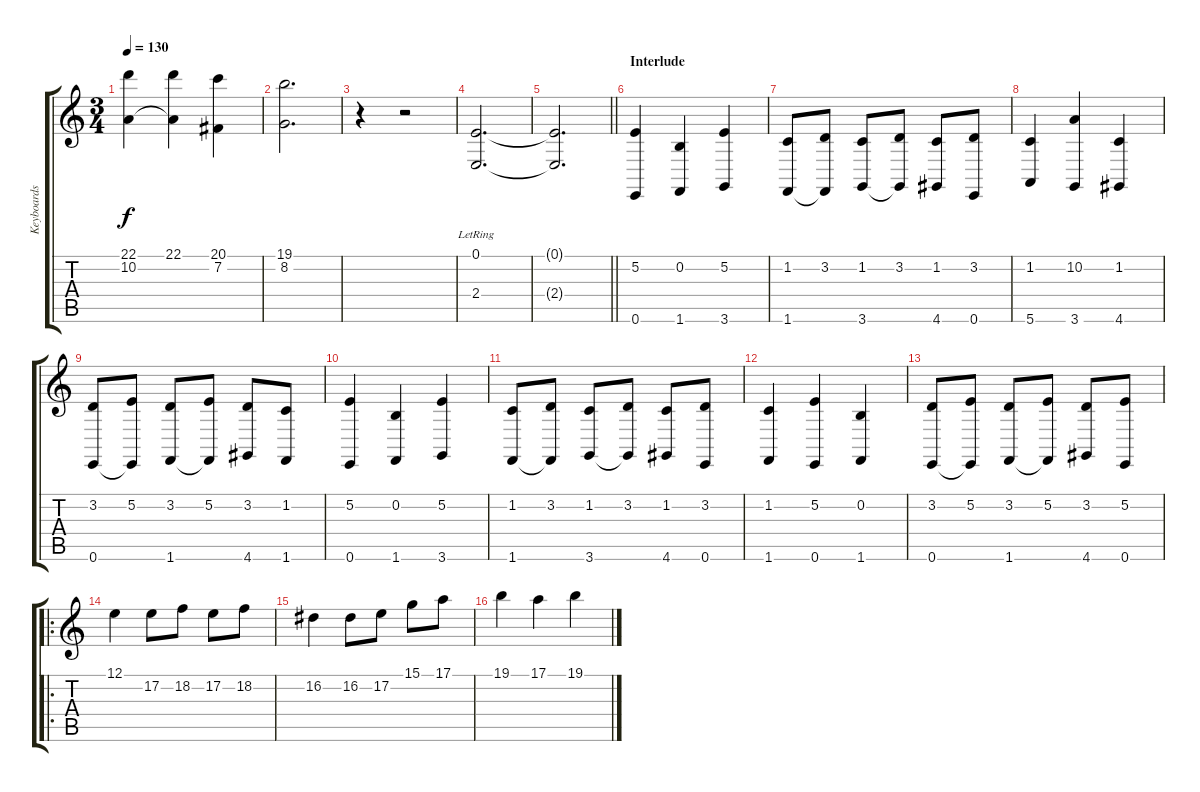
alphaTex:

\track ("Keyboards" "Keyboards") {instrument synthstrings1}
\staff {score tabs}
\tuning (E4 B3 G3 D3 A2 E2) {hide}
\ts (3 4)
\tempo 130
\clef g2
\ks c
(22.1 10.2).4{dy f} (22.1 10.2{t}).4 (20.1 7.2).4 |
(19.1 8.2).2{d} |
r.4 r.2 |
(0.1{lr} 2.4{lr}).2{d} |
\barLineRight lightlight
(0.1{t} 2.4{t}).2{d} |
\section ("" "Interlude")
(5.2 0.6).4{volume 12 instrument pizzicatostrings} (0.2 1.6).4 (5.2 3.6).4 |
(1.2 1.6).8 (3.2 1.6{t}).8 (1.2 3.6).8 (3.2 3.6{t}).8 (1.2 4.6).8 (3.2 0.6).8 |
(1.2 5.6).4 (10.2 3.6).4 (1.2 4.6).4 |
(3.2 0.6).8 (5.2 0.6{t}).8 (3.2 1.6).8 (5.2 1.6{t}).8 (3.2 4.6).8 (1.2 1.6).8 |
(5.2 0.6).4 (0.2 1.6).4 (5.2 3.6).4 |
(1.2 1.6).8 (3.2 1.6{t}).8 (1.2 3.6).8 (3.2 3.6{t}).8 (1.2 4.6).8 (3.2 0.6).8 |
(1.2 1.6).4 (5.2 0.6).4 (0.2 1.6).4 |
(3.2 0.6).8 (5.2 0.6{t}).8 (3.2 1.6).8 (5.2 1.6{t}).8 (3.2 4.6).8 (5.2 0.6).8 |
\ro
12.1.4{instrument synthstrings1} 17.2.8 18.2.8 17.2.8 18.2.8 |
16.2.4 16.2.8 17.2.8 15.1.8 17.1.8 |
19.1.4 17.1.4 19.1.4
